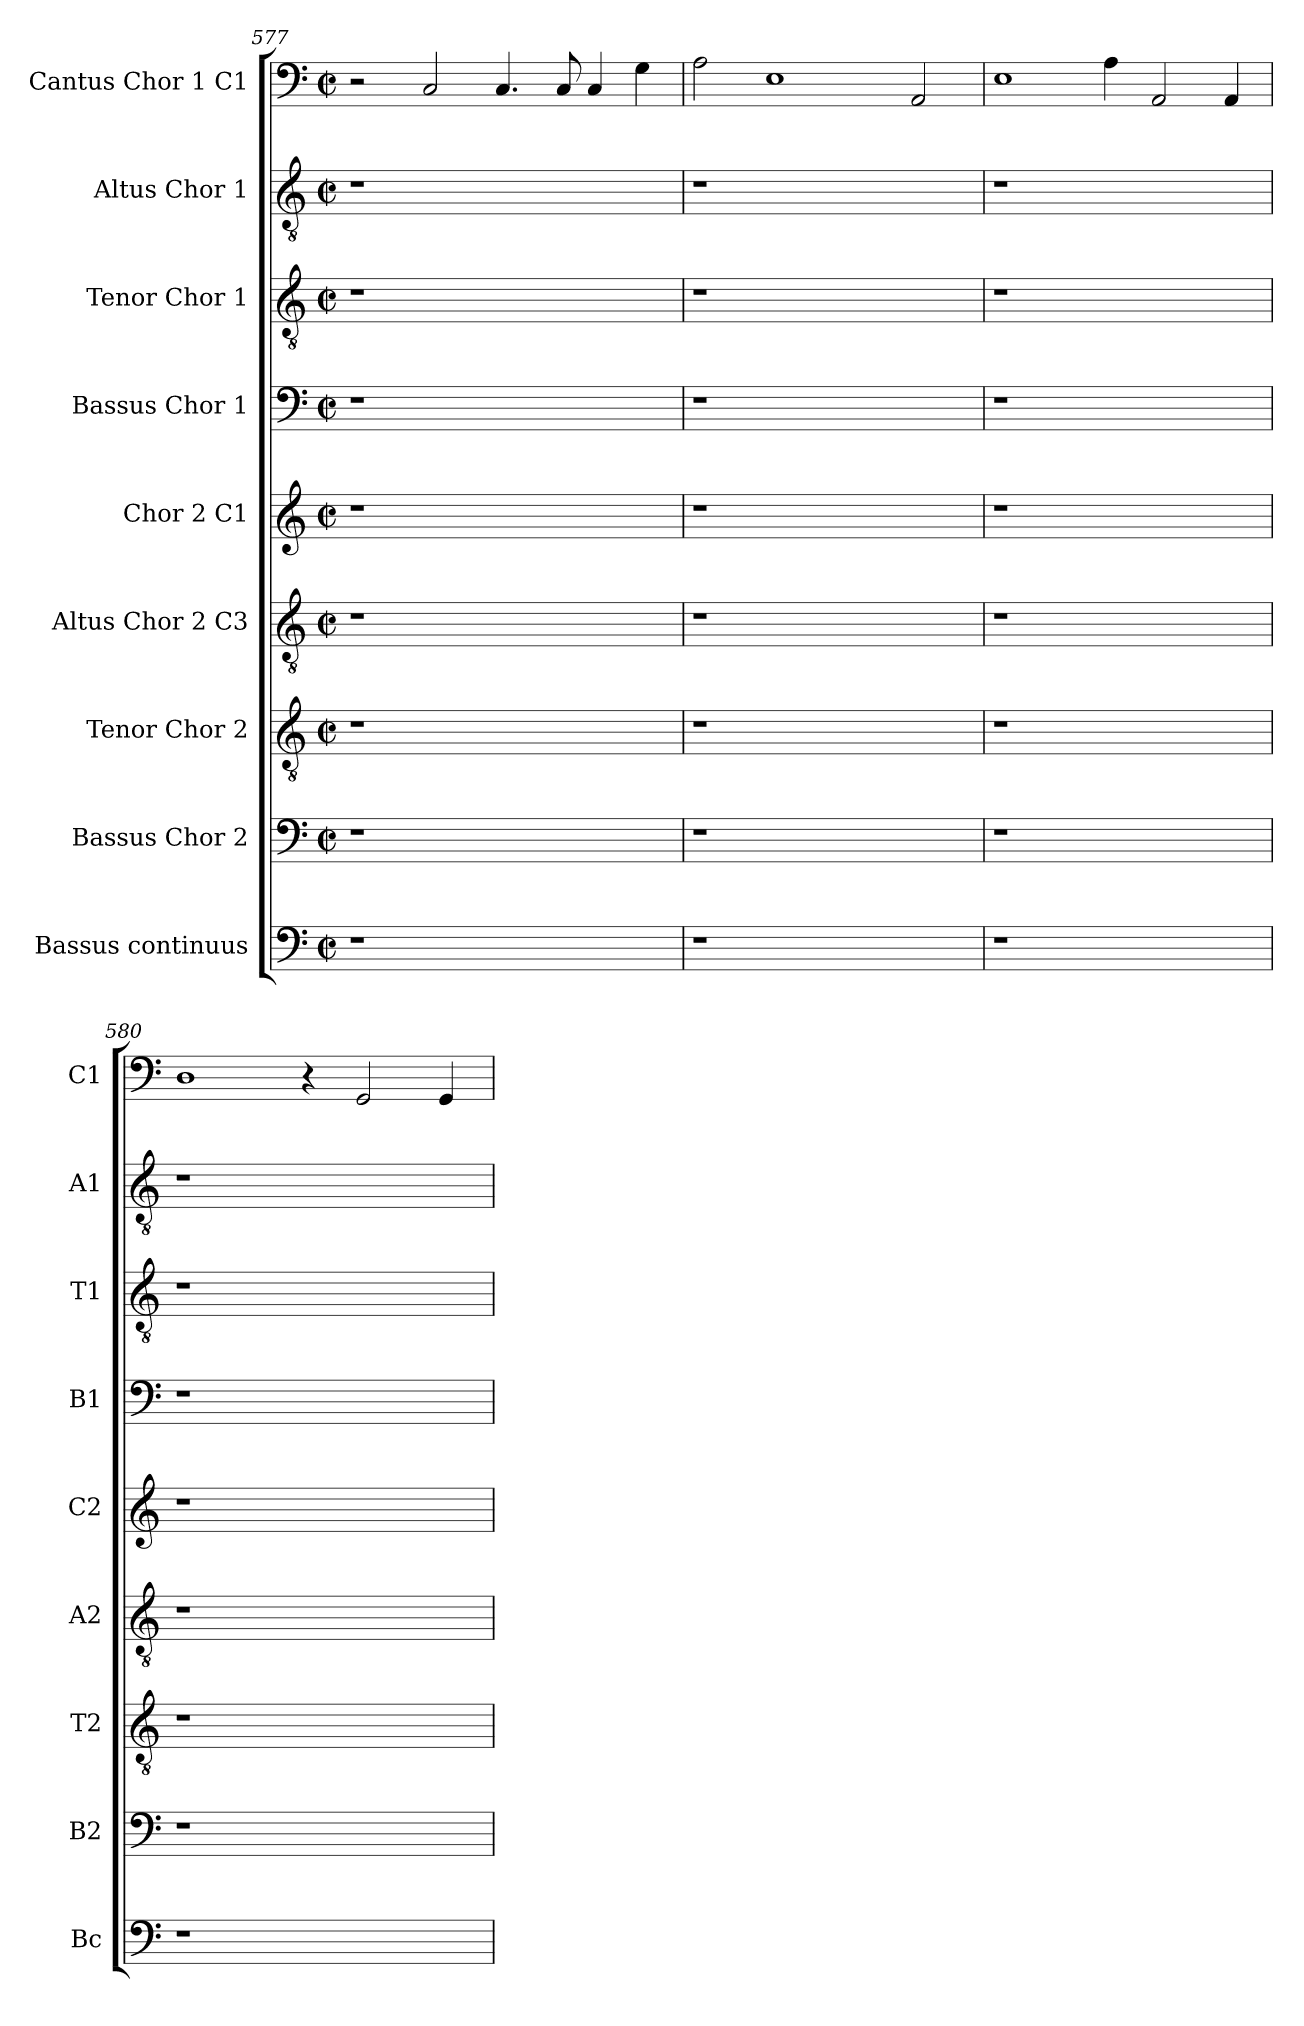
**kern	**kern	**kern	**kern	**kern	**kern	**kern	**kern	**kern
*part9	*part8	*part7	*part6	*part5	*part4	*part3	*part2	*part1
*staff9	*staff8	*staff7	*staff6	*staff5	*staff4	*staff3	*staff2	*staff1
*I"Bassus continuus	*I"Bassus Chor 2	*I"Tenor Chor 2	*I"Altus Chor 2 C3	*I"Chor 2 C1	*I"Bassus Chor 1	*I"Tenor Chor 1	*I"Altus Chor 1	*I"Cantus Chor 1 C1
*I'Bc	*I'B2	*I'T2	*I'A2	*I'C2	*I'B1	*I'T1	*I'A1	*I'C1
*clefF4	*clefF4	*clefGv2	*clefGv2	*clefG2	*clefF4	*clefGv2	*clefGv2	*clefF4
*ITrd7c12	*	*	*	*	*	*	*	*
*k[]	*k[]	*k[]	*k[]	*k[]	*k[]	*k[]	*k[]	*k[]
*C:	*C:	*C:	*C:	*C:	*C:	*C:	*C:	*C:
*M2/2	*M2/2	*M2/2	*M2/2	*M2/2	*M2/2	*M2/2	*M2/2	*M2/2
*met(c|)	*met(c|)	*met(c|)	*met(c|)	*met(c|)	*met(c|)	*met(c|)	*met(c|)	*met(c|)
=577	=577	=577	=577	=577	=577	=577	=577	=577
1r	1r	1r	1r	1r	1r	1r	1r	2r
.	.	.	.	.	.	.	.	2C/
1ryy	1ryy	1ryy	1ryy	1ryy	1ryy	1ryy	1ryy	4.C/
.	.	.	.	.	.	.	.	8C/
.	.	.	.	.	.	.	.	4C/
.	.	.	.	.	.	.	.	4G\
=578	=578	=578	=578	=578	=578	=578	=578	=578
1r	1r	1r	1r	1r	1r	1r	1r	2A\
.	.	.	.	.	.	.	.	1E
1ryy	1ryy	1ryy	1ryy	1ryy	1ryy	1ryy	1ryy	.
.	.	.	.	.	.	.	.	2AA/
!!LO:LB:g=z
=579	=579	=579	=579	=579	=579	=579	=579	=579
1r	1r	1r	1r	1r	1r	1r	1r	1E
1ryy	1ryy	1ryy	1ryy	1ryy	1ryy	1ryy	1ryy	4A\
.	.	.	.	.	.	.	.	2AA/
.	.	.	.	.	.	.	.	4AA/
=580	=580	=580	=580	=580	=580	=580	=580	=580
1r	1r	1r	1r	1r	1r	1r	1r	1D
1ryy	1ryy	1ryy	1ryy	1ryy	1ryy	1ryy	1ryy	4r
.	.	.	.	.	.	.	.	2GG/
.	.	.	.	.	.	.	.	4GG/
=	=	=	=	=	=	=	=	=
*-	*-	*-	*-	*-	*-	*-	*-	*-
